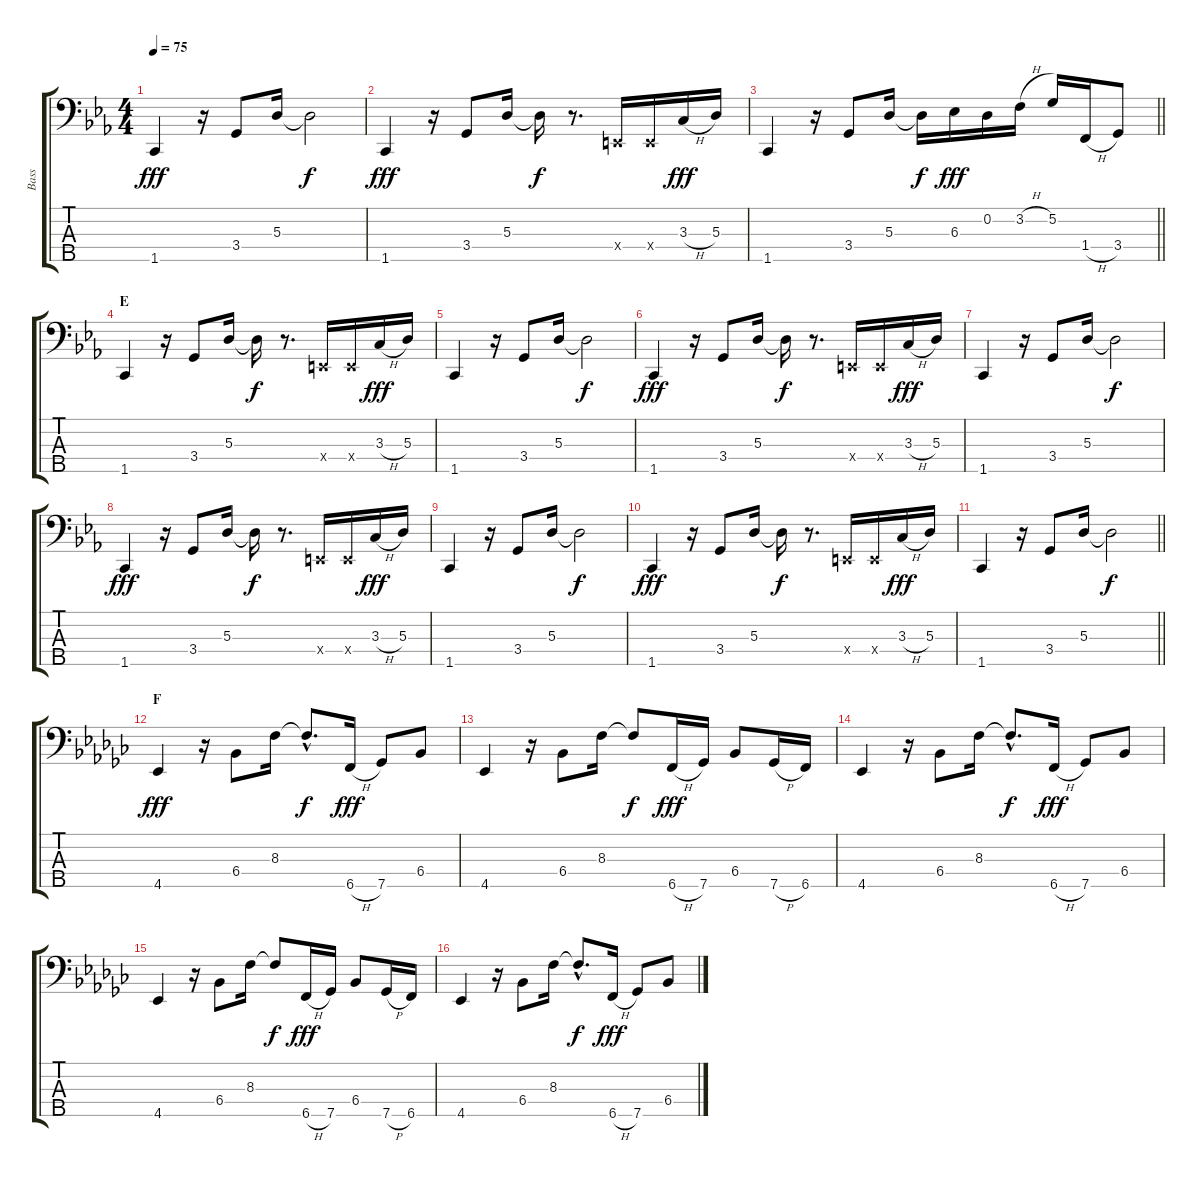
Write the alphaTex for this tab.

\track ("Bass" "Bass") {instrument electricbassfinger}
\staff {score tabs}
\tuning (G2 D2 A1 E1 B0) {hide}
\ts (4 4)
\tempo 75
\clef f4
\ks eb
1.5.4{dy fff} r.16 3.4.8 5.3.16 5.3{t}.2{dy f} |
1.5.4{dy fff} r.16 3.4.8 5.3.16 5.3{t}.16{dy f} r.8{d} 0.4{x}.16 0.4{x}.16 3.3{h}.16{dy fff} 5.3.16 |
\barLineRight lightlight
1.5.4 r.16 3.4.8 5.3.16 5.3{t}.16{dy f} 6.3.16{dy fff} 0.2.16 3.2{h}.16 5.2.16 1.4{h}.16 3.4.8 |
\section ("" "E")
1.5.4 r.16 3.4.8 5.3.16 5.3{t}.16{dy f} r.8{d} 0.4{x}.16 0.4{x}.16 3.3{h}.16{dy fff} 5.3.16 |
1.5.4 r.16 3.4.8 5.3.16 5.3{t}.2{dy f} |
1.5.4{dy fff} r.16 3.4.8 5.3.16 5.3{t}.16{dy f} r.8{d} 0.4{x}.16 0.4{x}.16 3.3{h}.16{dy fff} 5.3.16 |
1.5.4 r.16 3.4.8 5.3.16 5.3{t}.2{dy f} |
1.5.4{dy fff} r.16 3.4.8 5.3.16 5.3{t}.16{dy f} r.8{d} 0.4{x}.16 0.4{x}.16 3.3{h}.16{dy fff} 5.3.16 |
1.5.4 r.16 3.4.8 5.3.16 5.3{t}.2{dy f} |
1.5.4{dy fff} r.16 3.4.8 5.3.16 5.3{t}.16{dy f} r.8{d} 0.4{x}.16 0.4{x}.16 3.3{h}.16{dy fff} 5.3.16 |
\barLineRight lightlight
1.5.4 r.16 3.4.8 5.3.16 5.3{t}.2{dy f} |
\section ("" "F")
\ks gb
4.5.4{dy fff} r.16 6.4.8 8.3.16 8.3{hac t}.8{d dy f} 6.5{h}.16{dy fff} 7.5.8 6.4.8 |
4.5.4 r.16 6.4.8 8.3.16 8.3{t}.8{dy f} 6.5{h}.16{dy fff} 7.5.16 6.4.8 7.5{h}.16 6.5.16 |
4.5.4 r.16 6.4.8 8.3.16 8.3{hac t}.8{d dy f} 6.5{h}.16{dy fff} 7.5.8 6.4.8 |
4.5.4 r.16 6.4.8 8.3.16 8.3{t}.8{dy f} 6.5{h}.16{dy fff} 7.5.16 6.4.8 7.5{h}.16 6.5.16 |
4.5.4 r.16 6.4.8 8.3.16 8.3{hac t}.8{d dy f} 6.5{h}.16{dy fff} 7.5.8 6.4.8
